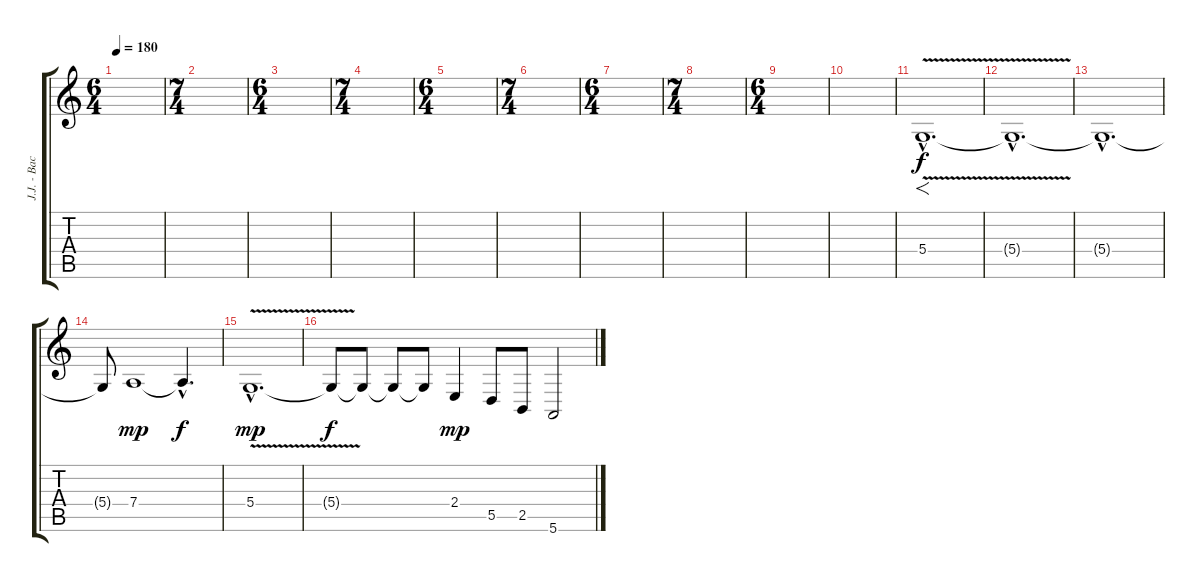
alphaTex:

\track ("J.J. - Backing Vocals" "J.J. - Bac") {instrument pad4choir}
\staff {score tabs}
\tuning (E4 B3 G3 D3 A2 E2) {hide}
\ts (6 4)
\tempo 180
\clef g2
\ks c
|
\ts (7 4)
|
\ts (6 4)
|
\ts (7 4)
|
\ts (6 4)
|
\ts (7 4)
|
\ts (6 4)
|
\ts (7 4)
|
\ts (6 4)
|
|
5.4{v hac}.1{f d} |
5.4{hac t}.1{d dy f} |
5.4{hac t}.1{d} |
5.4{t}.8 7.4.1{dy mp} 7.4{hac t}.4{d dy f} |
5.4{v hac}.1{d dy mp} |
5.4{t}.8{dy f} 5.4{t}.8 5.4{t}.8 5.4{t}.8 2.4.4{dy mp} 5.5.8 2.5.8 5.6.2
